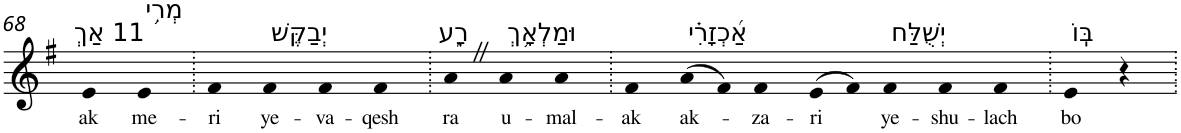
**kern	**text
*part1	*part1
*staff1	*staff1
*I"Piano	*
*I'Pno	*
!!LO:PB:g=z
*clefG2	*
*k[f#]	*
*G:	*
=68	=68
!LO:TX:a:t=11 אַךְ	!
!	!LO:LY:b
4e	ak
!LO:TX:a:t=מְרִ֥י	!
!	!LO:LY:b
4e	me-
=69.	=69.
!	!LO:LY:b
4f#	-ri
!LO:TX:a:t=יְבַקֶּשׁ	!
!	!LO:LY:b
4f#	ye-
!	!LO:LY:b
4f#	-va-
!	!LO:LY:b
4f#	-qesh
=70.	=70.
!LO:TX:a:t=רָ֑ע	!
!	!LO:LY:b
4aZ	ra
!LO:TX:a:t=וּמַלְאָ֥ךְ	!
!	!LO:LY:b
4a	u-
!	!LO:LY:b
4a	-mal-
=71.	=71.
!	!LO:LY:b
4f#	-ak
!LO:TX:a:t=אַ֝כְזָרִ֗י	!
!	!LO:LY:b
(>8a	ak-
8f#)	.
!	!LO:LY:b
4f#	-za-
!	!LO:LY:b
(>8e	-ri
8f#)	.
!LO:TX:a:t=יְשֻׁלַּח	!
!	!LO:LY:b
4f#	ye-
!	!LO:LY:b
4f#	-shu-
!	!LO:LY:b
4f#	-lach
=72.	=72.
!LO:TX:a:t=בּֽוֹ	!
!	!LO:LY:b
4e	bo
4r	.
=.	=.
*-	*-
